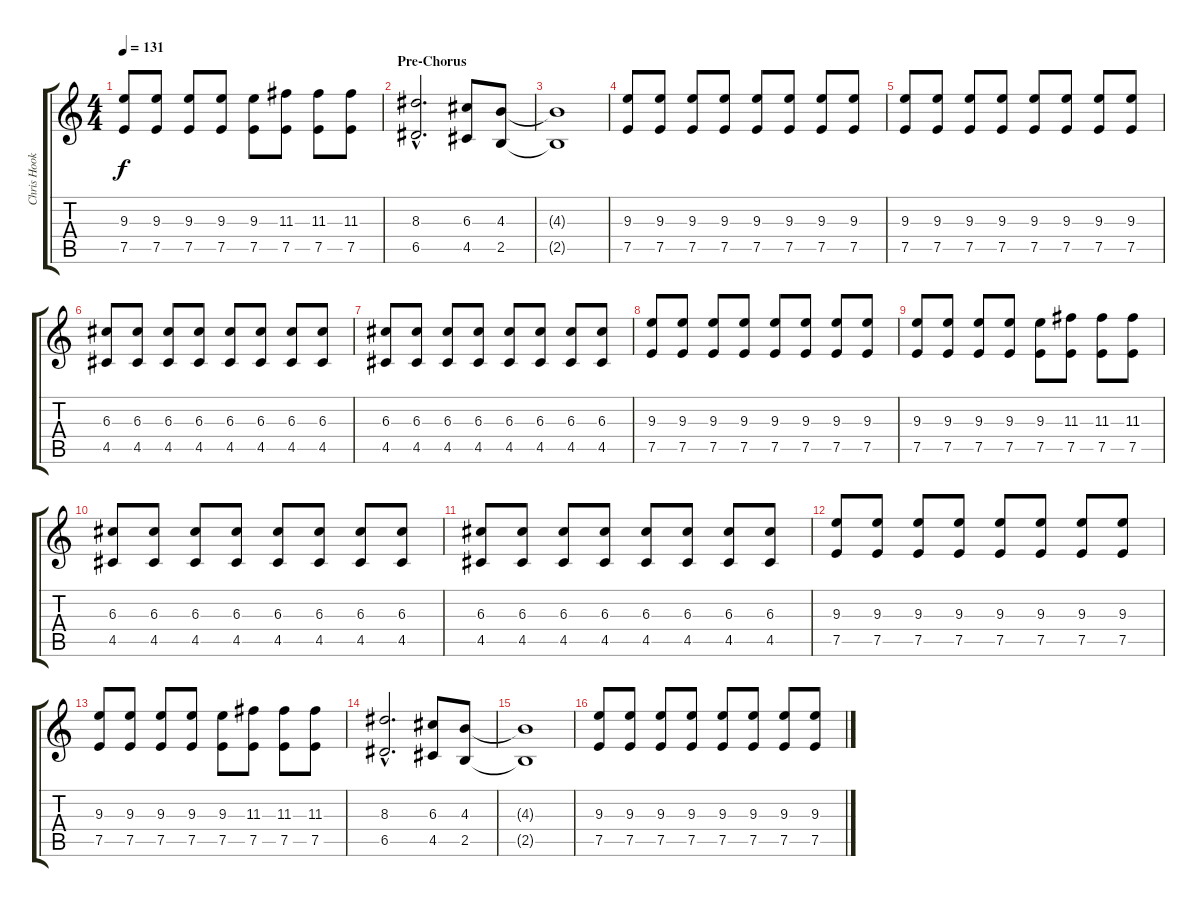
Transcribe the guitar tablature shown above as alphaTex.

\track ("Chris Hook" "Chris Hook") {instrument distortionguitar}
\staff {score tabs}
\tuning (E4 B3 G3 D3 A2 E2) {hide}
\ts (4 4)
\tempo 131
\clef g2
\ks c
(9.3 7.5).8{dy f} (9.3 7.5).8 (9.3 7.5).8 (9.3 7.5).8 (9.3 7.5).8 (11.3 7.5).8 (11.3 7.5).8 (11.3 7.5).8 |
\section ("" "Pre-Chorus")
(8.3{hac} 6.5{hac}).2{d} (6.3 4.5).8 (4.3 2.5).8 |
(4.3{t} 2.5{t}).1 |
(9.3 7.5).8 (9.3 7.5).8 (9.3 7.5).8 (9.3 7.5).8 (9.3 7.5).8 (9.3 7.5).8 (9.3 7.5).8 (9.3 7.5).8 |
(9.3 7.5).8 (9.3 7.5).8 (9.3 7.5).8 (9.3 7.5).8 (9.3 7.5).8 (9.3 7.5).8 (9.3 7.5).8 (9.3 7.5).8 |
(6.3 4.5).8 (6.3 4.5).8 (6.3 4.5).8 (6.3 4.5).8 (6.3 4.5).8 (6.3 4.5).8 (6.3 4.5).8 (6.3 4.5).8 |
(6.3 4.5).8 (6.3 4.5).8 (6.3 4.5).8 (6.3 4.5).8 (6.3 4.5).8 (6.3 4.5).8 (6.3 4.5).8 (6.3 4.5).8 |
(9.3 7.5).8 (9.3 7.5).8 (9.3 7.5).8 (9.3 7.5).8 (9.3 7.5).8 (9.3 7.5).8 (9.3 7.5).8 (9.3 7.5).8 |
(9.3 7.5).8 (9.3 7.5).8 (9.3 7.5).8 (9.3 7.5).8 (9.3 7.5).8 (11.3 7.5).8 (11.3 7.5).8 (11.3 7.5).8 |
(6.3 4.5).8 (6.3 4.5).8 (6.3 4.5).8 (6.3 4.5).8 (6.3 4.5).8 (6.3 4.5).8 (6.3 4.5).8 (6.3 4.5).8 |
(6.3 4.5).8 (6.3 4.5).8 (6.3 4.5).8 (6.3 4.5).8 (6.3 4.5).8 (6.3 4.5).8 (6.3 4.5).8 (6.3 4.5).8 |
(9.3 7.5).8 (9.3 7.5).8 (9.3 7.5).8 (9.3 7.5).8 (9.3 7.5).8 (9.3 7.5).8 (9.3 7.5).8 (9.3 7.5).8 |
(9.3 7.5).8 (9.3 7.5).8 (9.3 7.5).8 (9.3 7.5).8 (9.3 7.5).8 (11.3 7.5).8 (11.3 7.5).8 (11.3 7.5).8 |
(8.3{hac} 6.5{hac}).2{d} (6.3 4.5).8 (4.3 2.5).8 |
(4.3{t} 2.5{t}).1 |
(9.3 7.5).8 (9.3 7.5).8 (9.3 7.5).8 (9.3 7.5).8 (9.3 7.5).8 (9.3 7.5).8 (9.3 7.5).8 (9.3 7.5).8
